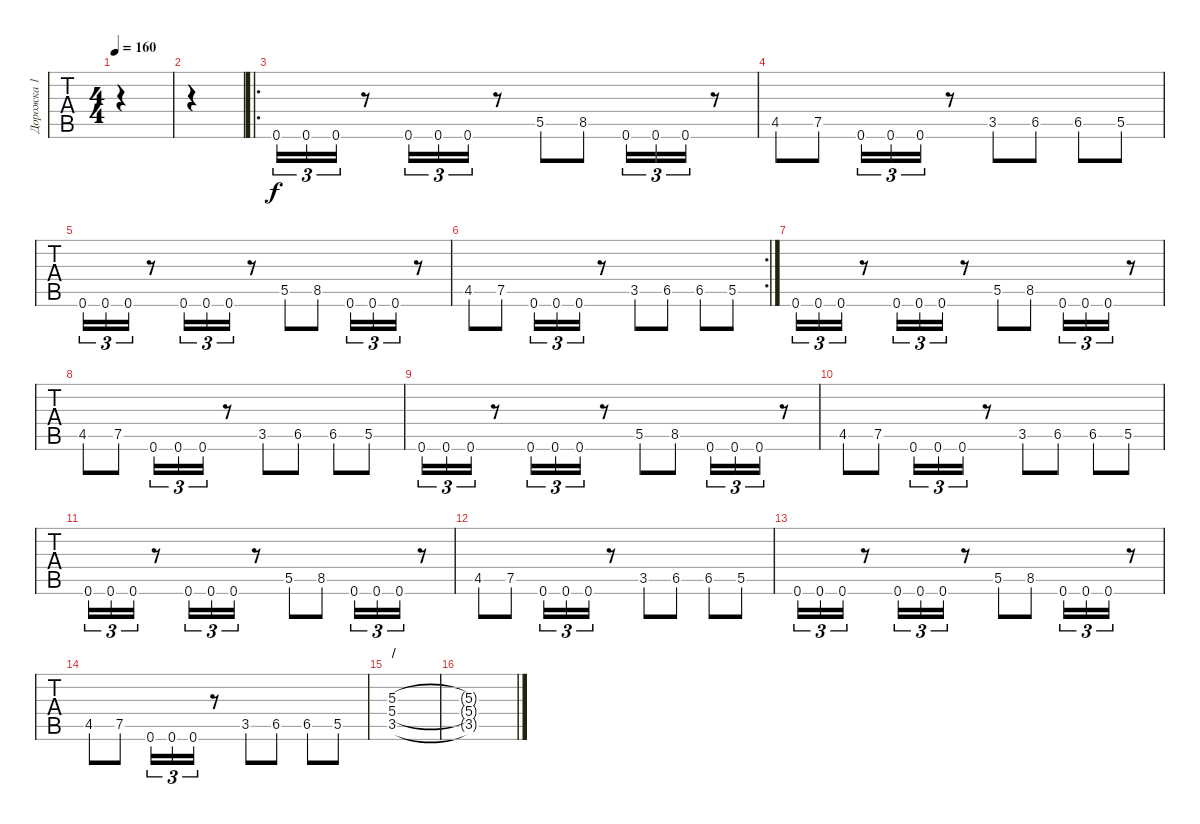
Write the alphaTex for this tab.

\track ("Дорожка 1" "Дорожка 1") {instrument overdrivenguitar}
\staff {tabs}
\tuning (E4 B3 G3 D3 A2 D2) {hide}
\ts (4 4)
\tempo 160
\clef g2
\ks c
|
|
\ro
0.6.16{tu (3 2)} 0.6.16{tu (3 2)} 0.6.16{tu (3 2)} r.8 0.6.16{tu (3 2)} 0.6.16{tu (3 2)} 0.6.16{tu (3 2)} r.8 5.5.8 8.5.8 0.6.16{tu (3 2)} 0.6.16{tu (3 2)} 0.6.16{tu (3 2)} r.8 |
4.5.8 7.5.8 0.6.16{tu (3 2)} 0.6.16{tu (3 2)} 0.6.16{tu (3 2)} r.8 3.5.8 6.5.8 6.5.8 5.5.8 |
0.6.16{tu (3 2)} 0.6.16{tu (3 2)} 0.6.16{tu (3 2)} r.8 0.6.16{tu (3 2)} 0.6.16{tu (3 2)} 0.6.16{tu (3 2)} r.8 5.5.8 8.5.8 0.6.16{tu (3 2)} 0.6.16{tu (3 2)} 0.6.16{tu (3 2)} r.8 |
\rc 2
4.5.8 7.5.8 0.6.16{tu (3 2)} 0.6.16{tu (3 2)} 0.6.16{tu (3 2)} r.8 3.5.8 6.5.8 6.5.8 5.5.8 |
0.6.16{tu (3 2)} 0.6.16{tu (3 2)} 0.6.16{tu (3 2)} r.8 0.6.16{tu (3 2)} 0.6.16{tu (3 2)} 0.6.16{tu (3 2)} r.8 5.5.8 8.5.8 0.6.16{tu (3 2)} 0.6.16{tu (3 2)} 0.6.16{tu (3 2)} r.8 |
4.5.8 7.5.8 0.6.16{tu (3 2)} 0.6.16{tu (3 2)} 0.6.16{tu (3 2)} r.8 3.5.8 6.5.8 6.5.8 5.5.8 |
0.6.16{tu (3 2)} 0.6.16{tu (3 2)} 0.6.16{tu (3 2)} r.8 0.6.16{tu (3 2)} 0.6.16{tu (3 2)} 0.6.16{tu (3 2)} r.8 5.5.8 8.5.8 0.6.16{tu (3 2)} 0.6.16{tu (3 2)} 0.6.16{tu (3 2)} r.8 |
4.5.8 7.5.8 0.6.16{tu (3 2)} 0.6.16{tu (3 2)} 0.6.16{tu (3 2)} r.8 3.5.8 6.5.8 6.5.8 5.5.8 |
0.6.16{tu (3 2)} 0.6.16{tu (3 2)} 0.6.16{tu (3 2)} r.8 0.6.16{tu (3 2)} 0.6.16{tu (3 2)} 0.6.16{tu (3 2)} r.8 5.5.8 8.5.8 0.6.16{tu (3 2)} 0.6.16{tu (3 2)} 0.6.16{tu (3 2)} r.8 |
4.5.8 7.5.8 0.6.16{tu (3 2)} 0.6.16{tu (3 2)} 0.6.16{tu (3 2)} r.8 3.5.8 6.5.8 6.5.8 5.5.8 |
0.6.16{tu (3 2)} 0.6.16{tu (3 2)} 0.6.16{tu (3 2)} r.8 0.6.16{tu (3 2)} 0.6.16{tu (3 2)} 0.6.16{tu (3 2)} r.8 5.5.8 8.5.8 0.6.16{tu (3 2)} 0.6.16{tu (3 2)} 0.6.16{tu (3 2)} r.8 |
4.5.8 7.5.8 0.6.16{tu (3 2)} 0.6.16{tu (3 2)} 0.6.16{tu (3 2)} r.8 3.5.8 6.5.8 6.5.8 5.5.8 |
(5.3 5.4 3.5).1{tbe (custom default 0 0 7 10 9 8 12 14 14 12 16 18 18 16 21 24 31 20 36 22 42 18 47 20 60 16)} |
(5.3{t} 5.4{t} 3.5{t}).1
